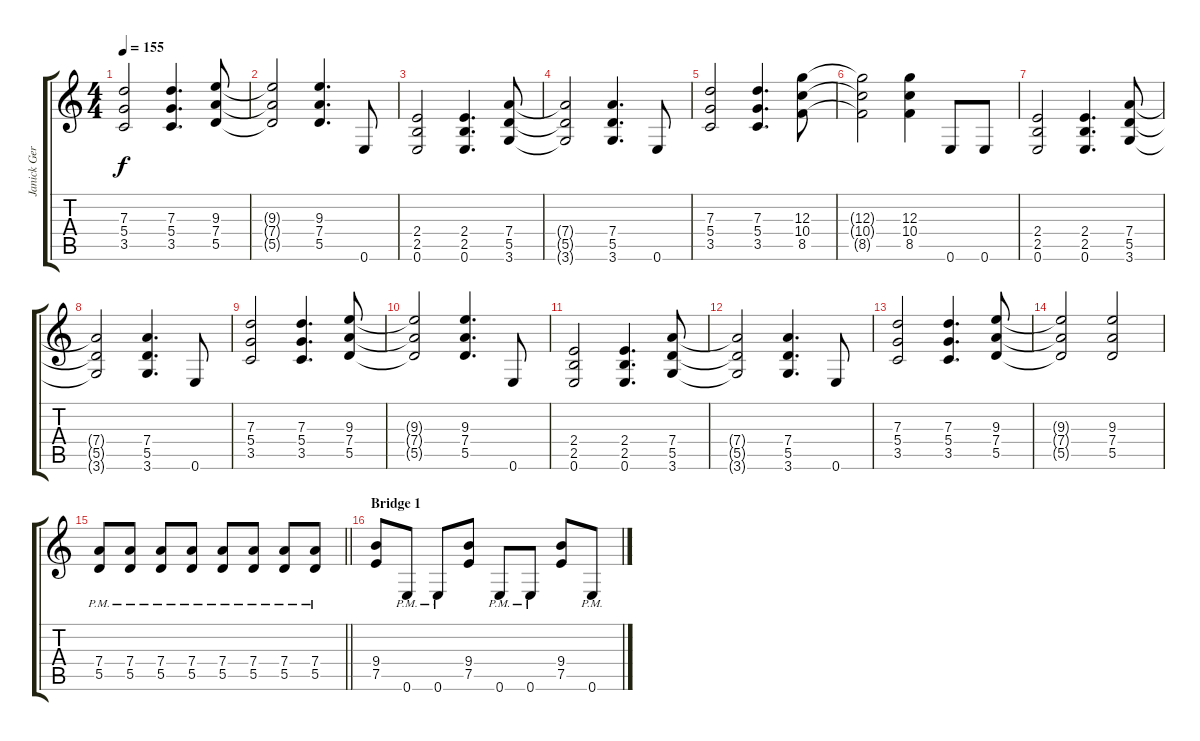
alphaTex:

\track ("Janick Gers" "Janick Ger") {instrument overdrivenguitar}
\staff {score tabs}
\tuning (E4 B3 G3 D3 A2 E2) {hide}
\ts (4 4)
\tempo 155
\clef g2
\ks c
(7.3 5.4 3.5).2{dy f} (7.3 5.4 3.5).4{d} (9.3 7.4 5.5).8 |
(9.3{t} 7.4{t} 5.5{t}).2 (9.3 7.4 5.5).4{d} 0.6.8 |
(2.4 2.5 0.6).2 (2.4 2.5 0.6).4{d} (7.4 5.5 3.6).8 |
(7.4{t} 5.5{t} 3.6{t}).2 (7.4 5.5 3.6).4{d} 0.6.8 |
(7.3 5.4 3.5).2 (7.3 5.4 3.5).4{d} (12.3 10.4 8.5).8 |
(12.3{t} 10.4{t} 8.5{t}).2 (12.3 10.4 8.5).4 0.6.8 0.6.8 |
(2.4 2.5 0.6).2 (2.4 2.5 0.6).4{d} (7.4 5.5 3.6).8 |
(7.4{t} 5.5{t} 3.6{t}).2 (7.4 5.5 3.6).4{d} 0.6.8 |
(7.3 5.4 3.5).2 (7.3 5.4 3.5).4{d} (9.3 7.4 5.5).8 |
(9.3{t} 7.4{t} 5.5{t}).2 (9.3 7.4 5.5).4{d} 0.6.8 |
(2.4 2.5 0.6).2 (2.4 2.5 0.6).4{d} (7.4 5.5 3.6).8 |
(7.4{t} 5.5{t} 3.6{t}).2 (7.4 5.5 3.6).4{d} 0.6.8 |
(7.3 5.4 3.5).2 (7.3 5.4 3.5).4{d} (9.3 7.4 5.5).8 |
(9.3{t} 7.4{t} 5.5{t}).2 (9.3 7.4 5.5).2 |
\barLineRight lightlight
(7.4{pm} 5.5{pm}).8 (7.4{pm} 5.5{pm}).8 (7.4{pm} 5.5{pm}).8 (7.4{pm} 5.5{pm}).8 (7.4{pm} 5.5{pm}).8 (7.4{pm} 5.5{pm}).8 (7.4{pm} 5.5{pm}).8 (7.4{pm} 5.5{pm}).8 |
\section ("" "Bridge 1")
(9.4 7.5).8 0.6{pm}.8 0.6{pm}.8 (9.4 7.5).8 0.6{pm}.8 0.6{pm}.8 (9.4 7.5).8 0.6{pm}.8
